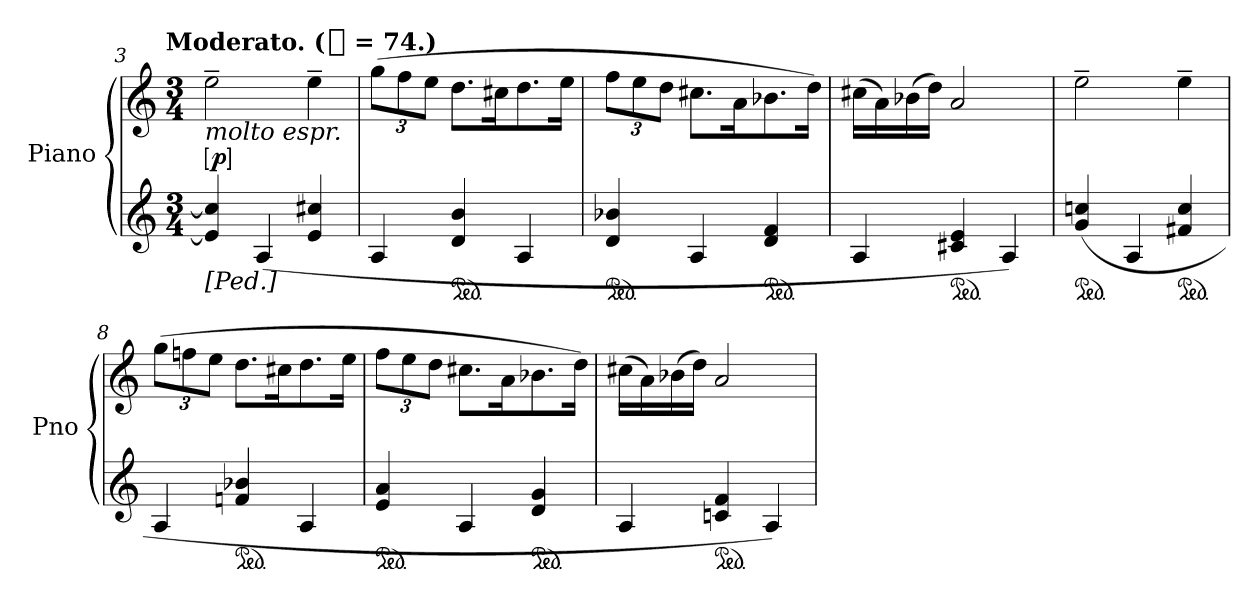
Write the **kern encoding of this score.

**kern	**kern	**dynam
*part1	*part1	*part1
*staff2	*staff1	*staff1/2
*I"Piano	*	*
*I'Pno	*	*
*clefG2	*clefG2	*
*k[]	*k[]	*
*C:	*C:	*
!!LO:TX:omd:t=Moderato. ([quarter] = 74.)
*M3/4	*M3/4	*
*MM74	*MM74	*
=3	=3	=3
!	!LO:TX:b:i:t=molto espr.	!
!LO:TX:b:Bi:t=[Ped.]	!	!
!	!	!LO:DY:ed=brack
4e] 4cc#ji]	2ee~	p
(4A	.	.
4e 4cc#X	4ee~	.
=4	=4	=4
4A	(12ggL	.
.	12ff	.
.	12eeJ	.
*ped	*	*
4d 4b	8.ddL	.
.	16cc#XK	.
4A	8.dd	.
.	16eeJk	.
=5	=5	=5
*ped	*	*
4d 4b-X	12ffL	.
.	12ee	.
.	12ddJ	.
4A	8.cc#XL	.
.	16aK	.
*ped	*	*
4d 4f	8.b-X	.
.	16ddJk)	.
=6	=6	=6
4A	(16cc#XLL	.
.	16a)	.
.	(16b-X	.
.	16ddJJ)	.
*ped	*	*
4c#X 4e	2a	.
4A)	.	.
=7	=7	=7
*ped	*	*
(4g 4ccn	2ee~	.
4A	.	.
*ped	*	*
4f#X 4cc	4ee~	.
=8	=8	=8
4A	(12ggL	.
.	12ffn	.
.	12eeJ	.
*ped	*	*
4fn 4b-X	8.ddL	.
.	16cc#XK	.
4A	8.dd	.
.	16eeJk	.
=9	=9	=9
*ped	*	*
4e 4a	12ffL	.
.	12ee	.
.	12ddJ	.
4A	8.cc#XL	.
.	16aK	.
*ped	*	*
4d 4g	8.b-X	.
.	16ddJk)	.
=10	=10	=10
4A	(16cc#XLL	.
.	16a)	.
.	(16b-X	.
.	16ddJJ)	.
*ped	*	*
4cn 4f	2a	.
4A)	.	.
=	=	=
*-	*-	*-
